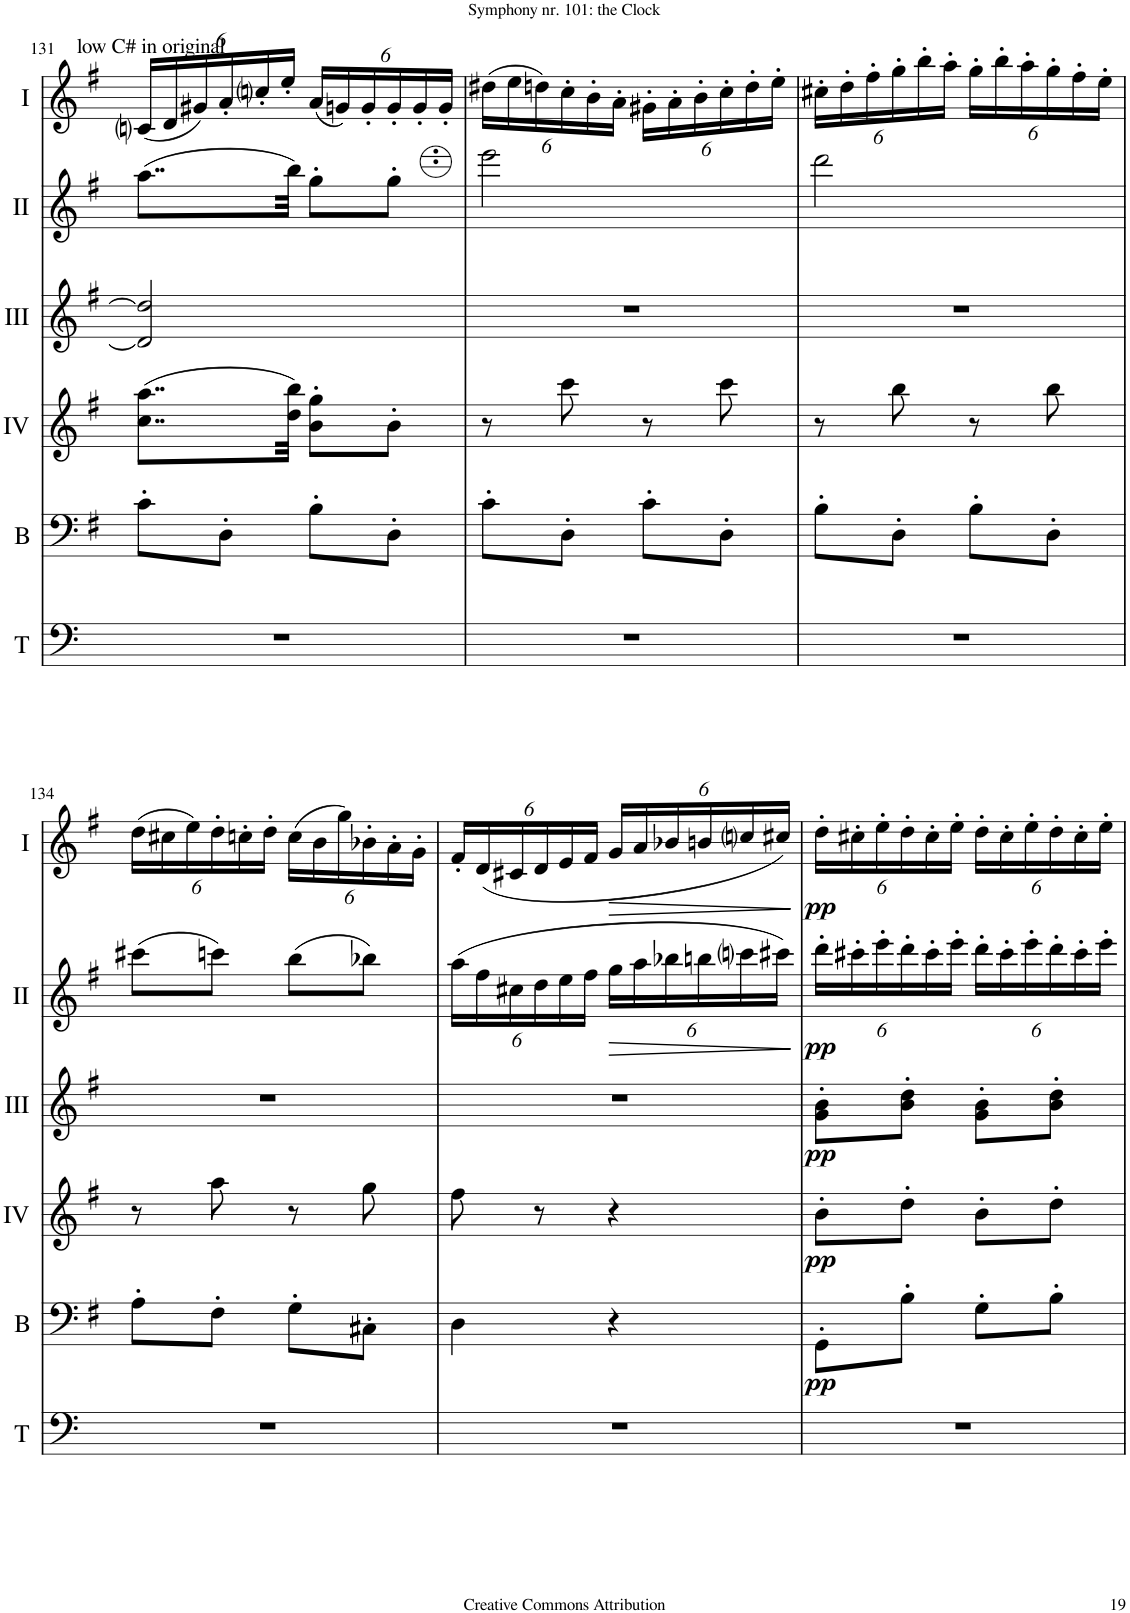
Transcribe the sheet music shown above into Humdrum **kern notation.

**kern	**kern	**dynam	**kern	**dynam	**kern	**dynam	**kern	**dynam	**kern	**dynam
*part6	*part5	*part5	*part4	*part4	*part3	*part3	*part2	*part2	*part1	*part1
*staff6	*staff5	*staff5	*staff4	*staff4	*staff3	*staff3	*staff2	*staff2	*staff1	*staff1
*I"Timpani (D, G)	*I"Bass	*	*I"Acc. 4	*	*I"Acc. 3	*	*I"Acc. 2	*	*I"Acc. 1	*
*I'T	*I'B	*	*	*	*	*	*	*	*	*
!!LO:PB:g=z
*clefF4	*clefF4	*	*clefG2	*	*clefG2	*	*clefG2	*	*clefG2	*
*	*Trd7c12	*	*Trd7c12	*	*Trd7c12	*	*	*	*	*
*k[]	*k[f#]	*	*k[f#]	*	*k[f#]	*	*k[f#]	*	*k[f#]	*
*M2/4	*M2/4	*	*M2/4	*	*M2/4	*	*M2/4	*	*M2/4	*
*	*	*	*	*	*	*	*	*	*Xbrackettup	*
=131	=131	=131	=131	=131	=131	=131	=131	=131	=131	=131
!	!	!	!	!	!	!	!	!	!LO:TX:a:t=low C# in original	!
2r	8c'\L	.	(8..cc\ 8..aa\L	.	2d/] 2dd/]	.	(8..aa\L	.	(24cni/LL	.
.	.	.	.	.	.	.	.	.	24d/	.
.	.	.	.	.	.	.	.	.	24g#X/)	.
.	8D'\J	.	.	.	.	.	.	.	24a'/	.
.	.	.	.	.	.	.	.	.	24ccni'/	.
.	.	.	.	.	.	.	.	.	24ee'/JJ	.
.	.	.	32dd\ 32bb\Jkk)	.	.	.	32bb\Jkk)	.	.	.
.	8B'\L	.	8b\' 8gg\'L	.	.	.	8gg'\L	.	(24a/LL	.
.	.	.	.	.	.	.	.	.	24gn/)	.
.	.	.	.	.	.	.	.	.	24g'/	.
.	8D'\J	.	8b'\J	.	.	.	8gg'\J	.	24g'/	.
.	.	.	.	.	.	.	.	.	24g'/	.
.	.	.	.	.	.	.	.	.	24g'/JJ	.
=132	=132	=132	=132	=132	=132	=132	=132	=132	=132	=132
2r	8c'\L	.	8r	.	2r	.	2eee\	.	(24dd#X\LL	.
.	.	.	.	.	.	.	.	.	24ee\	.
.	.	.	.	.	.	.	.	.	24ddn\)	.
.	8D'\J	.	8ccc\	.	.	.	.	.	24cc'\	.
.	.	.	.	.	.	.	.	.	24b'\	.
.	.	.	.	.	.	.	.	.	24a'\JJ	.
.	8c'\L	.	8r	.	.	.	.	.	24g#X'\LL	.
.	.	.	.	.	.	.	.	.	24a'\	.
.	.	.	.	.	.	.	.	.	24b'\	.
.	8D'\J	.	8ccc\	.	.	.	.	.	24cc'\	.
.	.	.	.	.	.	.	.	.	24dd'\	.
.	.	.	.	.	.	.	.	.	24ee'\JJ	.
=133	=133	=133	=133	=133	=133	=133	=133	=133	=133	=133
2r	8B'\L	.	8r	.	2r	.	2ddd\	.	24cc#X'\LL	.
.	.	.	.	.	.	.	.	.	24dd'\	.
.	.	.	.	.	.	.	.	.	24ff#'\	.
.	8D'\J	.	8bb\	.	.	.	.	.	24gg'\	.
.	.	.	.	.	.	.	.	.	24bb'\	.
.	.	.	.	.	.	.	.	.	24aa'\JJ	.
.	8B'\L	.	8r	.	.	.	.	.	24gg'\LL	.
.	.	.	.	.	.	.	.	.	24bb'\	.
.	.	.	.	.	.	.	.	.	24aa'\	.
.	8D'\J	.	8bb\	.	.	.	.	.	24gg'\	.
.	.	.	.	.	.	.	.	.	24ff#'\	.
.	.	.	.	.	.	.	.	.	24ee'\JJ	.
!!LO:LB:g=z
=134	=134	=134	=134	=134	=134	=134	=134	=134	=134	=134
2r	8A'\L	.	8r	.	2r	.	(8ccc#X\L	.	(24dd\LL	.
.	.	.	.	.	.	.	.	.	24cc#X\	.
.	.	.	.	.	.	.	.	.	24ee\)	.
.	8F#'\J	.	8aa\	.	.	.	8cccn\J)	.	24dd'\	.
.	.	.	.	.	.	.	.	.	24ccn'\	.
.	.	.	.	.	.	.	.	.	24dd'\JJ	.
.	8G'\L	.	8r	.	.	.	(8bb\L	.	(24cc\LL	.
.	.	.	.	.	.	.	.	.	24b\	.
.	.	.	.	.	.	.	.	.	24gg\)	.
.	8C#X'\J	.	8gg\	.	.	.	8bb-X\J)	.	24b-X'\	.
.	.	.	.	.	.	.	.	.	24a'\	.
.	.	.	.	.	.	.	.	.	24g'\JJ	.
=135	=135	=135	=135	=135	=135	=135	=135	=135	=135	=135
*	*	*	*	*	*	*	*Xbrackettup	*	*	*
2r	4D\	.	8ff#\	.	2r	.	(24aa\LL	.	24f#'/LL	.
.	.	.	.	.	.	.	24ff#\	.	(24d/	.
.	.	.	.	.	.	.	24cc#X\	.	24c#X/	.
.	.	.	8r	.	.	.	24dd\	.	24d/	.
.	.	.	.	.	.	.	24ee\	.	24e/	.
.	.	.	.	.	.	.	24ff#\JJ	.	24f#/JJ	.
!	!	!	!	!	!	!	!	!LO:HP:b	!	!LO:HP:b
.	4r	.	4r	.	.	.	24gg\LL	>	24g/LL	>
.	.	.	.	.	.	.	24aa\	.	24a/	.
.	.	.	.	.	.	.	24bb-X\	.	24b-X/	.
.	.	.	.	.	.	.	24bbn\	.	24bn/	.
.	.	.	.	.	.	.	24cccni\	.	24ccni/	.
.	.	.	.	.	.	.	24ccc#X\JJ)	.	24cc#X/JJ)	.
.	.	.	.	.	.	.	.	]	.	]
=136	=136	=136	=136	=136	=136	=136	=136	=136	=136	=136
!	!	!LO:DY:b	!	!LO:DY:b	!	!LO:DY:b	!	!LO:DY:b	!	!LO:DY:b
2r	8GG'\L	pp	8b'\L	pp	8g\' 8b\'L	pp	24ddd'\LL	pp	24dd'\LL	pp
.	.	.	.	.	.	.	24ccc#X'\	.	24cc#X'\	.
.	.	.	.	.	.	.	24eee'\	.	24ee'\	.
.	8B'\J	.	8dd'\J	.	8b\' 8dd\'J	.	24ddd'\	.	24dd'\	.
.	.	.	.	.	.	.	24ccc#'\	.	24cc#'\	.
.	.	.	.	.	.	.	24eee'\JJ	.	24ee'\JJ	.
.	8G'\L	.	8b'\L	.	8g\' 8b\'L	.	24ddd'\LL	.	24dd'\LL	.
.	.	.	.	.	.	.	24ccc#'\	.	24cc#'\	.
.	.	.	.	.	.	.	24eee'\	.	24ee'\	.
.	8B'\J	.	8dd'\J	.	8b\' 8dd\'J	.	24ddd'\	.	24dd'\	.
.	.	.	.	.	.	.	24ccc#'\	.	24cc#'\	.
.	.	.	.	.	.	.	24eee'\JJ	.	24ee'\JJ	.
=	=	=	=	=	=	=	=	=	=	=
*-	*-	*-	*-	*-	*-	*-	*-	*-	*-	*-
